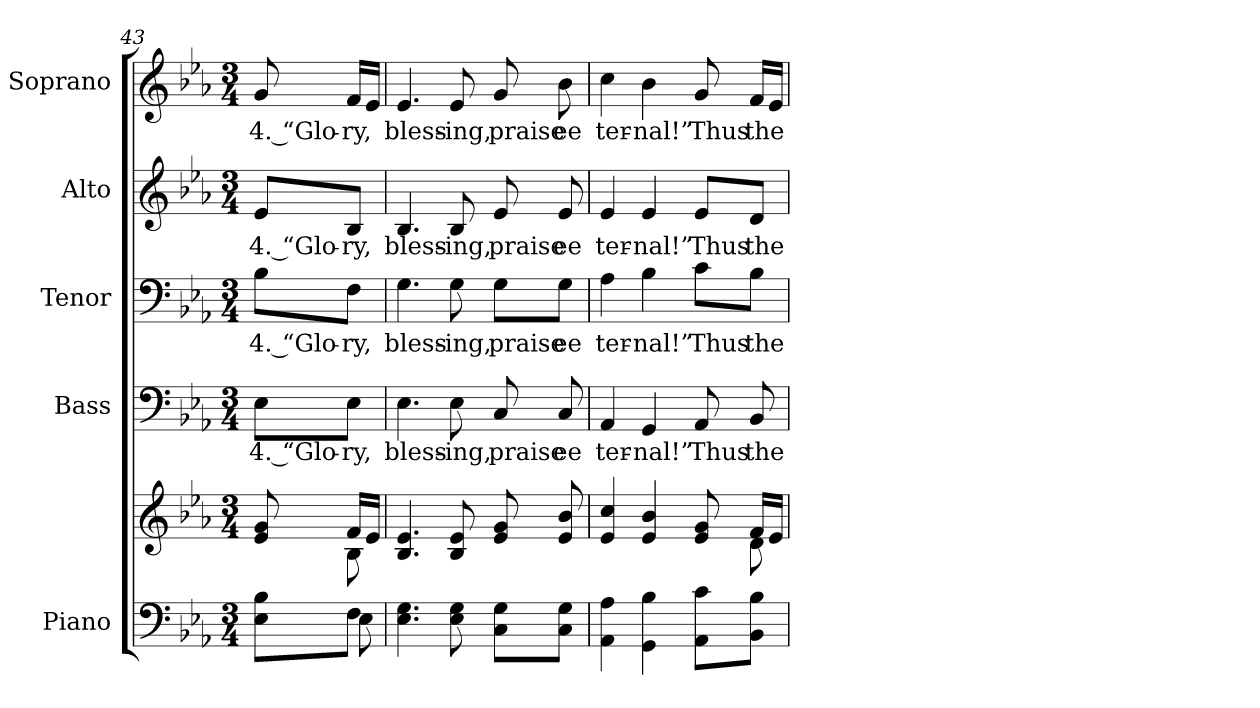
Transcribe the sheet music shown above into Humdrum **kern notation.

**kern	**kern	**kern	**text	**kern	**text	**kern	**text	**kern	**text
*part5	*part5	*part4	*part4	*part3	*part3	*part2	*part2	*part1	*part1
*staff6	*staff5	*staff4	*staff4	*staff3	*staff3	*staff2	*staff2	*staff1	*staff1
*I"Piano	*	*I"Bass	*	*I"Tenor	*	*I"Alto	*	*I"Soprano	*
*I'Pno.	*	*I'B.	*	*I'T.	*	*I'A.	*	*I'S.	*
!!LO:PB:g=z
*clefF4	*clefG2	*clefF4	*	*clefF4	*	*clefG2	*	*clefG2	*
*k[b-e-a-]	*k[b-e-a-]	*k[b-e-a-]	*	*k[b-e-a-]	*	*k[b-e-a-]	*	*k[b-e-a-]	*
*E-:	*E-:	*E-:	*	*E-:	*	*E-:	*	*E-:	*
*M3/4	*M3/4	*M3/4	*	*M3/4	*	*M3/4	*	*M3/4	*
=43	=43	=43	=43	=43	=43	=43	=43	=43	=43
*^	*^	*	*	*	*	*	*	*	*
!	!	!	!	!	!LO:LY:b:color=#000000	!	!	!	!	!	!
!	!	!	!	!	!	!	!LO:LY:b:color=#000000	!	!	!	!
!	!	!	!	!	!	!	!	!	!LO:LY:b:color=#000000	!	!
!	!	!	!	!	!	!	!	!	!	!	!LO:LY:b:color=#000000
8E-i\ 8B-i\L	8ryy	8e-i/ 8gi	8ryy	8E-i\L	4. “Glo-	8B-i\L	4. “Glo-	8e-i/L	4. “Glo-	8gi/	4. “Glo-
!	!	!	!	!	!LO:LY:b:color=#000000	!	!	!	!	!	!
!	!	!	!	!	!	!	!LO:LY:b:color=#000000	!	!	!	!
!	!	!	!	!	!	!	!	!	!LO:LY:b:color=#000000	!	!
!	!	!	!	!	!	!	!	!	!	!	!LO:LY:b:color=#000000
8Fi\J	8E-i\	16fi/LL	8B-i\	8E-i\J	-ry,	8Fi\J	-ry,	8B-i/J	-ry,	16fi/LL	-ry,
.	.	16e-i/JJ	.	.	.	.	.	.	.	16e-i/JJ	.
*v	*v	*	*	*	*	*	*	*	*	*	*
*	*v	*v	*	*	*	*	*	*	*	*
=44	=44	=44	=44	=44	=44	=44	=44	=44	=44
!	!	!	!LO:LY:b:color=#000000	!	!	!	!	!	!
!	!	!	!	!	!LO:LY:b:color=#000000	!	!	!	!
!	!	!	!	!	!	!	!LO:LY:b:color=#000000	!	!
!	!	!	!	!	!	!	!	!	!LO:LY:b:color=#000000
4.E-i\ 4.Gi	4.B-i/ 4.e-i	4.E-i\	bless-	4.Gi\	bless-	4.B-i/	bless-	4.e-i/	bless-
!	!	!	!LO:LY:b:color=#000000	!	!	!	!	!	!
!	!	!	!	!	!LO:LY:b:color=#000000	!	!	!	!
!	!	!	!	!	!	!	!LO:LY:b:color=#000000	!	!
!	!	!	!	!	!	!	!	!	!LO:LY:b:color=#000000
8E-i\ 8Gi	8B-i/ 8e-i	8E-i\	-ing,	8Gi\	-ing,	8B-i/	-ing,	8e-i/	-ing,
!	!	!	!LO:LY:b:color=#000000	!	!	!	!	!	!
!	!	!	!	!	!LO:LY:b:color=#000000	!	!	!	!
!	!	!	!	!	!	!	!LO:LY:b:color=#000000	!	!
!	!	!	!	!	!	!	!	!	!LO:LY:b:color=#000000
8Ci\ 8Gi\L	8e-i/ 8gi	8Ci/	praise	8Gi\L	praise	8e-i/	praise	8gi/	praise
!	!	!	!LO:LY:b:color=#000000	!	!	!	!	!	!
!	!	!	!	!	!LO:LY:b:color=#000000	!	!	!	!
!	!	!	!	!	!	!	!LO:LY:b:color=#000000	!	!
!	!	!	!	!	!	!	!	!	!LO:LY:b:color=#000000
8Ci\ 8Gi\J	8e-i/ 8b-i	8Ci/	ee	8Gi\J	ee	8e-i/	ee	8b-i\	ee
!!LO:PB:g=z
=45	=45	=45	=45	=45	=45	=45	=45	=45	=45
*	*^	*	*	*	*	*	*	*	*
!	!	!	!	!LO:LY:b:color=#000000	!	!	!	!	!	!
!	!	!	!	!	!	!LO:LY:b:color=#000000	!	!	!	!
!	!	!	!	!	!	!	!	!LO:LY:b:color=#000000	!	!
!	!	!	!	!	!	!	!	!	!	!LO:LY:b:color=#000000
4AA-i\ 4A-i	4e-i/ 4cci	2ryy	4AA-i/	ter-	4A-i\	ter-	4e-i/	ter-	4cci\	ter-
!	!	!	!	!LO:LY:b:color=#000000	!	!	!	!	!	!
!	!	!	!	!	!	!LO:LY:b:color=#000000	!	!	!	!
!	!	!	!	!	!	!	!	!LO:LY:b:color=#000000	!	!
!	!	!	!	!	!	!	!	!	!	!LO:LY:b:color=#000000
4GGi\ 4B-i	4e-i/ 4b-i	.	4GGi/	-nal!”	4B-i\	-nal!”	4e-i/	-nal!”	4b-i\	-nal!”
!	!	!	!	!LO:LY:b:color=#000000	!	!	!	!	!	!
!	!	!	!	!	!	!LO:LY:b:color=#000000	!	!	!	!
!	!	!	!	!	!	!	!	!LO:LY:b:color=#000000	!	!
!	!	!	!	!	!	!	!	!	!	!LO:LY:b:color=#000000
8AA-i\ 8ci\L	8e-i/ 8gi	8ryy	8AA-i/	Thus	8ci\L	Thus	8e-i/L	Thus	8gi/	Thus
!	!	!	!	!LO:LY:b:color=#000000	!	!	!	!	!	!
!	!	!	!	!	!	!LO:LY:b:color=#000000	!	!	!	!
!	!	!	!	!	!	!	!	!LO:LY:b:color=#000000	!	!
!	!	!	!	!	!	!	!	!	!	!LO:LY:b:color=#000000
8BB-i\ 8B-i\J	16fi/LL	8di\	8BB-i/	the	8B-i\J	the	8di/J	the	16fi/LL	the
.	16e-i/JJ	.	.	.	.	.	.	.	16e-i/JJ	.
*	*v	*v	*	*	*	*	*	*	*	*
=	=	=	=	=	=	=	=	=	=
*-	*-	*-	*-	*-	*-	*-	*-	*-	*-
